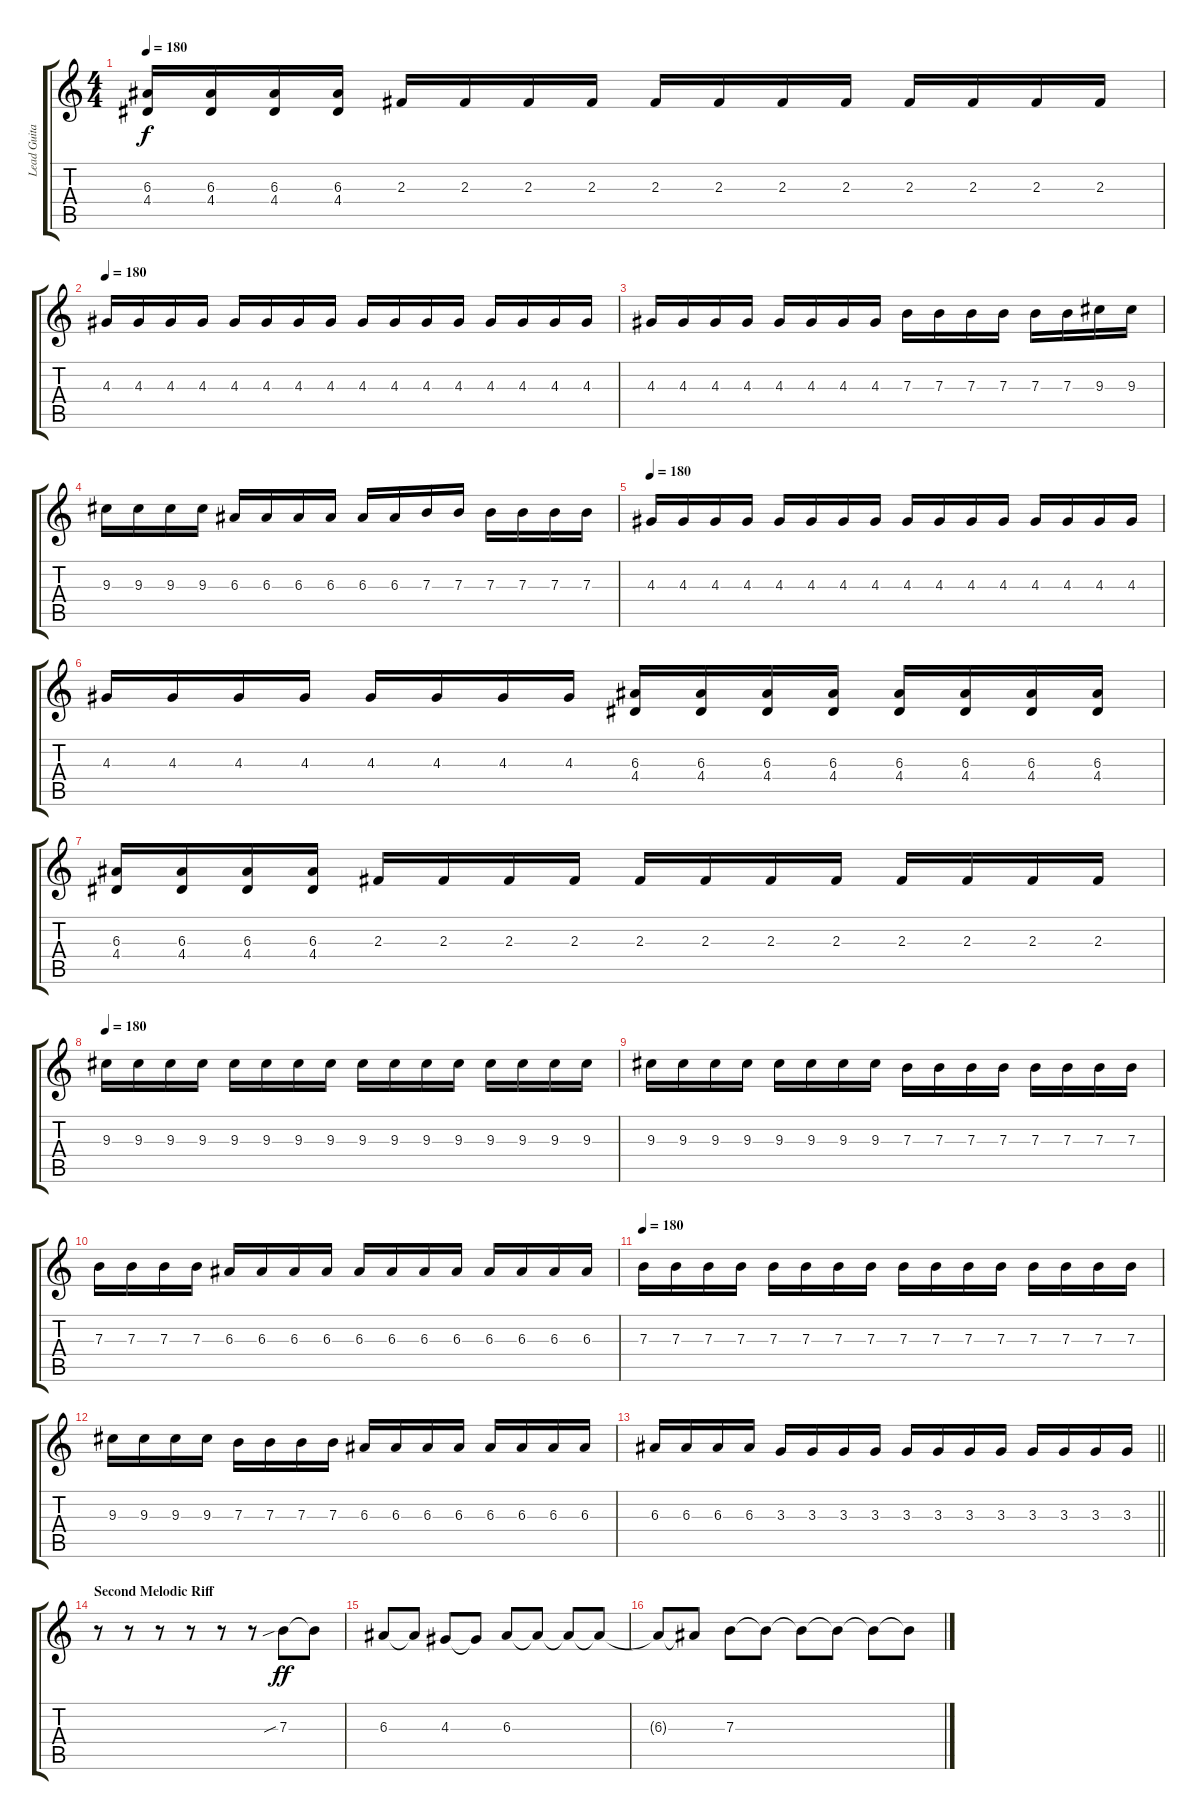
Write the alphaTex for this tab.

\track ("Lead Guitar I" "Lead Guita") {instrument distortionguitar}
\staff {score tabs}
\tuning (Db4 Ab3 E3 B2 Gb2 B1) {hide}
\ts (4 4)
\tempo 180
\clef g2
\ks c
(6.3 4.4).16{dy f} (6.3 4.4).16 (6.3 4.4).16 (6.3 4.4).16 2.3.16 2.3.16 2.3.16 2.3.16 2.3.16 2.3.16 2.3.16 2.3.16 2.3.16 2.3.16 2.3.16 2.3.16 |
\tempo 180
4.3.16 4.3.16 4.3.16 4.3.16 4.3.16 4.3.16 4.3.16 4.3.16 4.3.16 4.3.16 4.3.16 4.3.16 4.3.16 4.3.16 4.3.16 4.3.16 |
4.3.16 4.3.16 4.3.16 4.3.16 4.3.16 4.3.16 4.3.16 4.3.16 7.3.16 7.3.16 7.3.16 7.3.16 7.3.16 7.3.16 9.3.16 9.3.16 |
9.3.16 9.3.16 9.3.16 9.3.16 6.3.16 6.3.16 6.3.16 6.3.16 6.3.16 6.3.16 7.3.16 7.3.16 7.3.16 7.3.16 7.3.16 7.3.16 |
\tempo 180
4.3.16 4.3.16 4.3.16 4.3.16 4.3.16 4.3.16 4.3.16 4.3.16 4.3.16 4.3.16 4.3.16 4.3.16 4.3.16 4.3.16 4.3.16 4.3.16 |
4.3.16 4.3.16 4.3.16 4.3.16 4.3.16 4.3.16 4.3.16 4.3.16 (6.3 4.4).16 (6.3 4.4).16 (6.3 4.4).16 (6.3 4.4).16 (6.3 4.4).16 (6.3 4.4).16 (6.3 4.4).16 (6.3 4.4).16 |
(6.3 4.4).16 (6.3 4.4).16 (6.3 4.4).16 (6.3 4.4).16 2.3.16 2.3.16 2.3.16 2.3.16 2.3.16 2.3.16 2.3.16 2.3.16 2.3.16 2.3.16 2.3.16 2.3.16 |
\tempo 180
9.3.16 9.3.16 9.3.16 9.3.16 9.3.16 9.3.16 9.3.16 9.3.16 9.3.16 9.3.16 9.3.16 9.3.16 9.3.16 9.3.16 9.3.16 9.3.16 |
9.3.16 9.3.16 9.3.16 9.3.16 9.3.16 9.3.16 9.3.16 9.3.16 7.3.16 7.3.16 7.3.16 7.3.16 7.3.16 7.3.16 7.3.16 7.3.16 |
7.3.16 7.3.16 7.3.16 7.3.16 6.3.16 6.3.16 6.3.16 6.3.16 6.3.16 6.3.16 6.3.16 6.3.16 6.3.16 6.3.16 6.3.16 6.3.16 |
\tempo 180
7.3.16 7.3.16 7.3.16 7.3.16 7.3.16 7.3.16 7.3.16 7.3.16 7.3.16 7.3.16 7.3.16 7.3.16 7.3.16 7.3.16 7.3.16 7.3.16 |
9.3.16 9.3.16 9.3.16 9.3.16 7.3.16 7.3.16 7.3.16 7.3.16 6.3.16 6.3.16 6.3.16 6.3.16 6.3.16 6.3.16 6.3.16 6.3.16 |
\barLineRight lightlight
6.3.16 6.3.16 6.3.16 6.3.16 3.3.16 3.3.16 3.3.16 3.3.16 3.3.16 3.3.16 3.3.16 3.3.16 3.3.16 3.3.16 3.3.16 3.3.16 |
\section ("" "Second Melodic Riff")
r.8 r.8 r.8 r.8 r.8 r.8 7.3{sib}.8{dy ff} 7.3{t}.8 |
6.3.8 6.3{t}.8 4.3.8 4.3{t}.8 6.3.8 6.3{t}.8 6.3{t}.8 6.3{t}.8 |
6.3{t}.8 6.3{t}.8 7.3.8 7.3{t}.8 7.3{t}.8 7.3{t}.8 7.3{t}.8 7.3{t}.8
